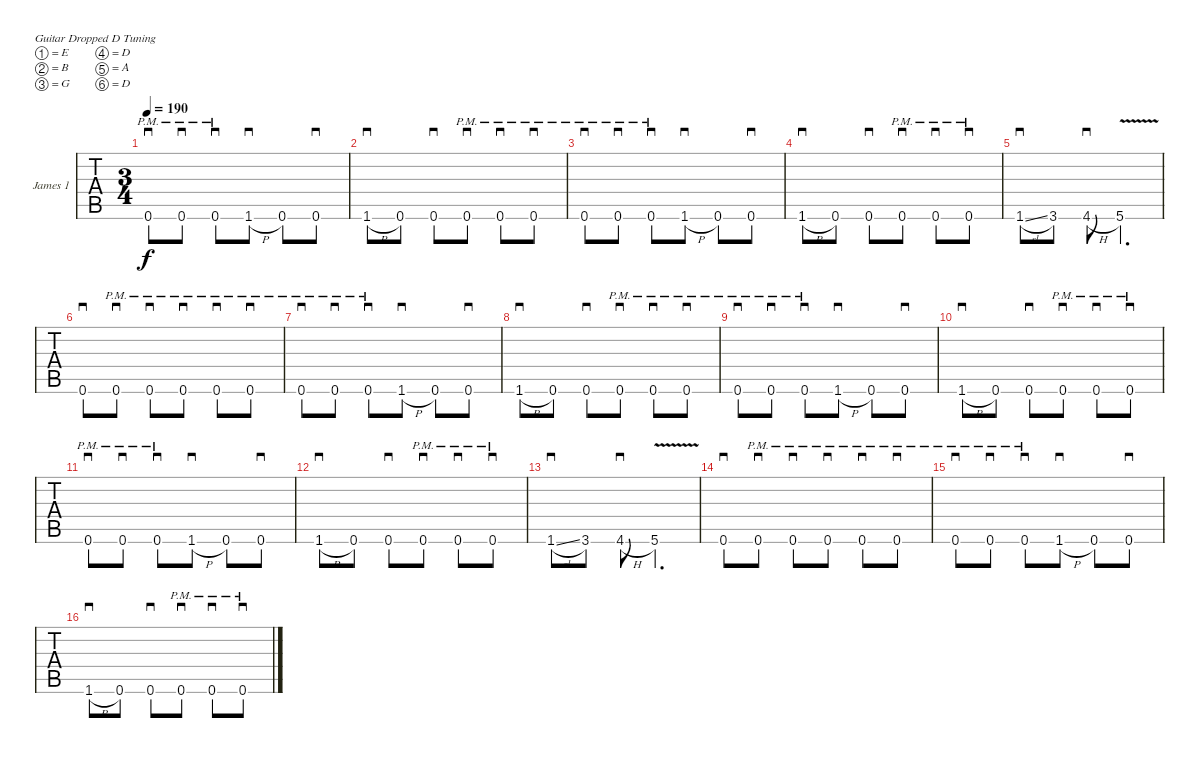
\bracketExtendMode groupsimilarinstruments
\firstSystemTrackNameOrientation horizontal
\otherSystemsTrackNameOrientation horizontal
\track ("Guitar 1" "James 1") {instrument distortionguitar}
\staff {tabs}
\tuning (E4 B3 G3 D3 A2 D2)
\ts (3 4)
\tempo 190
\clef g2
\ks c
0.6{pm}.8{sd dy f} 0.6{pm}.8{sd} 0.6{pm}.8{sd} 1.6{h}.8{sd} 0.6.8 0.6.8{sd} |
1.6{h}.8{sd} 0.6.8 0.6.8{sd} 0.6{pm}.8{sd} 0.6{pm}.8{sd} 0.6{pm}.8{sd} |
0.6{pm}.8{sd} 0.6{pm}.8{sd} 0.6{pm}.8{sd} 1.6{h}.8{sd} 0.6.8 0.6.8{sd} |
1.6{h}.8{sd} 0.6.8 0.6.8{sd} 0.6{pm}.8{sd} 0.6{pm}.8{sd} 0.6{pm}.8{sd} |
1.6{sl}.8{sd} 3.6.8 4.6{h}.8{sd} 5.6{v}.4{d} |
0.6.8{sd} 0.6{pm}.8{sd} 0.6{pm}.8{sd} 0.6{pm}.8{sd} 0.6{pm}.8{sd} 0.6{pm}.8{sd} |
0.6{pm}.8{sd} 0.6{pm}.8{sd} 0.6{pm}.8{sd} 1.6{h}.8{sd} 0.6.8 0.6.8{sd} |
1.6{h}.8{sd} 0.6.8 0.6.8{sd} 0.6{pm}.8{sd} 0.6{pm}.8{sd} 0.6{pm}.8{sd} |
0.6{pm}.8{sd} 0.6{pm}.8{sd} 0.6{pm}.8{sd} 1.6{h}.8{sd} 0.6.8 0.6.8{sd} |
1.6{h}.8{sd} 0.6.8 0.6.8{sd} 0.6{pm}.8{sd} 0.6{pm}.8{sd} 0.6{pm}.8{sd} |
0.6{pm}.8{sd} 0.6{pm}.8{sd} 0.6{pm}.8{sd} 1.6{h}.8{sd} 0.6.8 0.6.8{sd} |
1.6{h}.8{sd} 0.6.8 0.6.8{sd} 0.6{pm}.8{sd} 0.6{pm}.8{sd} 0.6{pm}.8{sd} |
1.6{sl}.8{sd} 3.6.8 4.6{h}.8{sd} 5.6{v}.4{d} |
0.6.8{sd} 0.6{pm}.8{sd} 0.6{pm}.8{sd} 0.6{pm}.8{sd} 0.6{pm}.8{sd} 0.6{pm}.8{sd} |
0.6{pm}.8{sd} 0.6{pm}.8{sd} 0.6{pm}.8{sd} 1.6{h}.8{sd} 0.6.8 0.6.8{sd} |
1.6{h}.8{sd} 0.6.8 0.6.8{sd} 0.6{pm}.8{sd} 0.6{pm}.8{sd} 0.6{pm}.8{sd}
